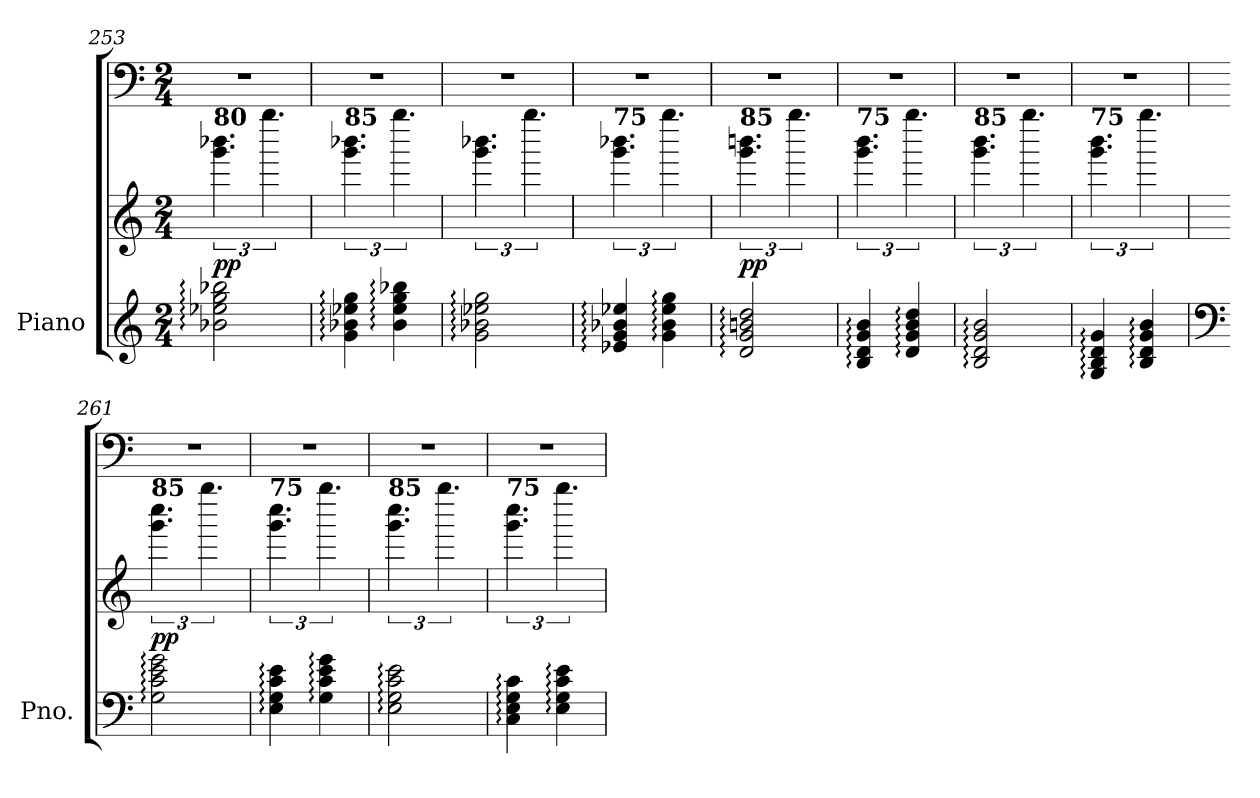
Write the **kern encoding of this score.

**kern	**kern	**kern	**dynam
*part1	*part1	*part1	*part1
*staff3	*staff2	*staff1	*staff1/2/3
*I"Piano	*	*	*
*I'Pno.	*	*	*
*clefG2	*clefG2	*clefF4	*
*k[]	*k[]	*k[]	*
*M2/4	*M2/4	*M2/4	*
=253	=253	=253	=253
!	!	!LO:TX:b:B:t=80	!
!	!	!	!LO:DY:b=2
2b-X\: 2ee-X\: 2gg\: 2bb-X\:	6.ggg\ 6.bbb-X\	2r	pp
.	6.gggg\	.	.
=254	=254	=254	=254
!	!	!LO:TX:b:B:t=85	!
4g\: 4b-X\: 4ee-X\: 4gg\:	6.ggg\ 6.bbb-X\	2r	.
4b-\: 4ee-\: 4gg\: 4bb-X\:	6.gggg\	.	.
=255	=255	=255	=255
2g\: 2b-X\: 2ee-X\: 2gg\:	6.ggg\ 6.bbb-X\	2r	.
.	6.gggg\	.	.
=256	=256	=256	=256
!	!	!LO:TX:b:B:t=75	!
4e-X/: 4g/: 4b-X/: 4ee-X/:	6.ggg\ 6.bbb-X\	2r	.
4g\: 4b-\: 4ee-\: 4gg\:	6.gggg\	.	.
=257	=257	=257	=257
!	!	!LO:TX:b:B:t=85	!
!	!	!	!LO:DY:b=2
2d/: 2g/: 2bn/: 2dd/:	6.ggg\ 6.bbbn\	2r	pp
.	6.gggg\	.	.
!!LO:LB:g=z
=258	=258	=258	=258
!	!	!LO:TX:b:B:t=75	!
4B/: 4d/: 4g/: 4b/:	6.ggg\ 6.bbb\	2r	.
4d/: 4g/: 4b/: 4dd/:	6.gggg\	.	.
=259	=259	=259	=259
!	!	!LO:TX:b:B:t=85	!
2B/: 2d/: 2g/: 2b/:	6.ggg\ 6.bbb\	2r	.
.	6.gggg\	.	.
=260	=260	=260	=260
!	!	!LO:TX:b:B:t=75	!
4G/: 4B/: 4d/: 4g/:	6.ggg\ 6.bbb\	2r	.
4B/: 4d/: 4g/: 4b/:	6.gggg\	.	.
=261	=261	=261	=261
*clefF4	*	*	*
!	!	!LO:TX:b:B:t=85	!
!	!	!	!LO:DY:b=2
2G\: 2c\: 2e\: 2g\:	6.ggg\ 6.cccc\	2r	pp
.	6.gggg\	.	.
=262	=262	=262	=262
!	!	!LO:TX:b:B:t=75	!
4E\: 4G\: 4c\: 4e\:	6.ggg\ 6.cccc\	2r	.
4G\: 4c\: 4e\: 4g\:	6.gggg\	.	.
=263	=263	=263	=263
!	!	!LO:TX:b:B:t=85	!
2E\: 2G\: 2c\: 2e\:	6.ggg\ 6.cccc\	2r	.
.	6.gggg\	.	.
=264	=264	=264	=264
!	!	!LO:TX:b:B:t=75	!
4C\: 4E\: 4G\: 4c\:	6.ggg\ 6.cccc\	2r	.
4E\: 4G\: 4c\: 4e\:	6.gggg\	.	.
=	=	=	=
*-	*-	*-	*-
